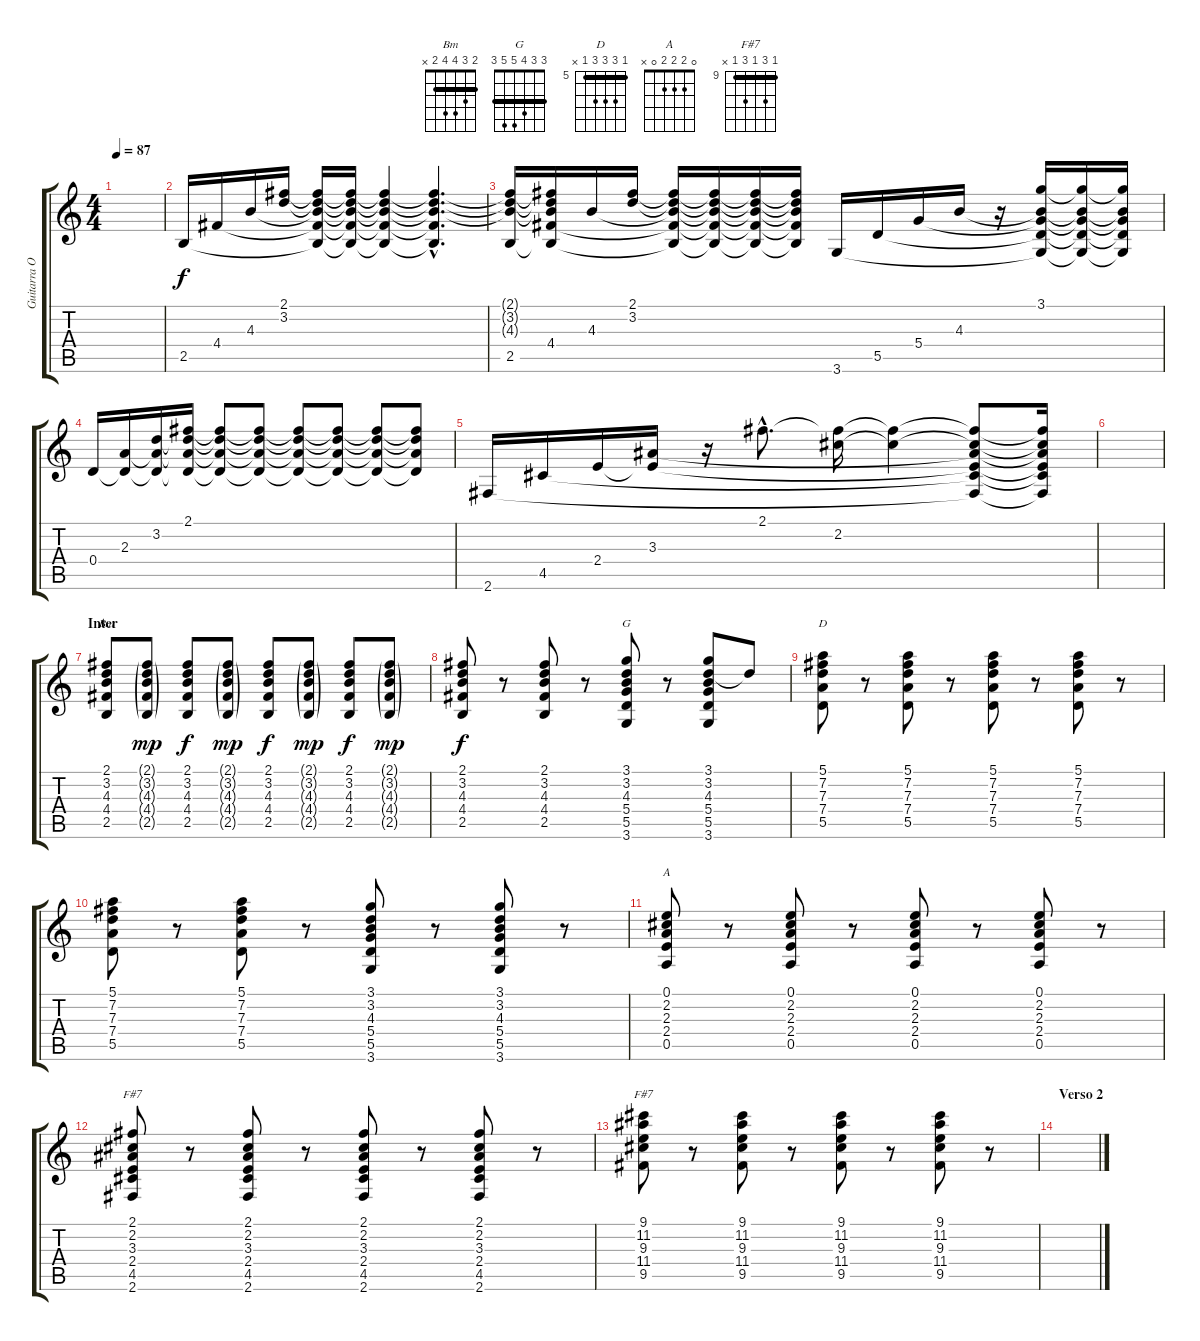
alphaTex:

\track ("Guitarra OD" "Guitarra O") {instrument distortionguitar}
\staff {score tabs}
\tuning (E4 B3 G3 D3 A2 E2) {hide}
\chord ("Bm" 2 3 4 4 2 x) {barre 2}
\chord ("G" 3 3 4 5 5 3) {barre 3}
\chord ("D" 5 7 7 7 5 x) {firstfret 5 barre 5}
\chord ("A" 0 2 2 2 0 x)
\chord ("F#7" 2 2 3 2 4 2) {barre 2}
\chord ("F#7" 9 11 9 11 9 x) {firstfret 9 barre 9}
\ts (4 4)
\tempo 87
\clef g2
\ks c
|
2.5.16{volume 13 instrument acousticguitarnylon} 4.4.16 4.3.16 (2.1 3.2).16 (2.1{t} 3.2{t} 4.3{t} 4.4{t} 2.5{t}).16 (2.1{t} 3.2{t} 4.3{t} 4.4{t} 2.5{t}).16 (2.1{t} 3.2{t} 4.3{t} 4.4{t} 2.5{t}).4 (2.1{hac t} 3.2{hac t} 4.3{hac t} 4.4{hac t} 2.5{hac t}).4{d} |
(2.1{t} 3.2{t} 4.3{t} 2.5).16 (2.1{t} 3.2{t} 4.3{t} 4.4 2.5{t}).16 4.3.16 (2.1 3.2).16 (2.1{t} 3.2{t} 4.3{t} 4.4{t} 2.5{t}).16 (2.1{t} 3.2{t} 4.3{t} 4.4{t} 2.5{t}).16 (2.1{t} 3.2{t} 4.3{t} 4.4{t} 2.5{t}).16 (2.1{t} 3.2{t} 4.3{t} 4.4{t} 2.5{t}).16 3.6.16 5.5.16 5.4.16 4.3.16 r.16 (3.1 4.3{t} 5.4{t} 5.5{t} 3.6{t}).16 (3.1{t} 4.3{t} 5.4{t} 5.5{t} 3.6{t}).16 (3.1{t} 4.3{t} 5.4{t} 5.5{t} 3.6{t}).16 |
0.4.16 (2.3 0.4{t}).16 (3.2 2.3{t} 0.4{t}).16 (2.1 3.2{t} 2.3{t} 0.4{t}).16 (2.1{t} 3.2{t} 2.3{t} 0.4{t}).8 (2.1{t} 3.2{t} 2.3{t} 0.4{t}).8 (2.1{t} 3.2{t} 2.3{t} 0.4{t}).8 (2.1{t} 3.2{t} 2.3{t} 0.4{t}).8 (2.1{t} 3.2{t} 2.3{t} 0.4{t}).8 (2.1{t} 3.2{t} 2.3{t} 0.4{t}).8 |
2.6.16 4.5.16 2.4.16 (3.3 2.4{t}).16 r.16 2.1{hac}.8{d} (2.1{t} 2.2).16 (2.1{t} 2.2{t}).4 (2.1{t} 2.2{t} 3.3{t} 2.4{t} 4.5{t} 2.6{t}).8 (2.1{t} 2.2{t} 3.3{t} 2.4{t} 4.5{t} 2.6{t}).16 |
|
\section ("" "Inter")
(2.1 3.2 4.3 4.4 2.5).8{ch "Bm" volume 10 instrument overdrivenguitar} (2.1{g} 3.2{g} 4.3{g} 4.4{g} 2.5{g}).8{dy mp} (2.1 3.2 4.3 4.4 2.5).8{dy f} (2.1{g} 3.2{g} 4.3{g} 4.4{g} 2.5{g}).8{dy mp} (2.1 3.2 4.3 4.4 2.5).8{dy f} (2.1{g} 3.2{g} 4.3{g} 4.4{g} 2.5{g}).8{dy mp} (2.1 3.2 4.3 4.4 2.5).8{dy f} (2.1{g} 3.2{g} 4.3{g} 4.4{g} 2.5{g}).8{dy mp} |
(2.1 3.2 4.3 4.4 2.5).8{dy f} r.8 (2.1 3.2 4.3 4.4 2.5).8 r.8 (3.1 3.2 4.3 5.4 5.5 3.6).8{ch "G"} r.8 (3.1 3.2 4.3 5.4 5.5 3.6).8 3.2{t}.8 |
(5.1 7.2 7.3 7.4 5.5).8{ch "D"} r.8 (5.1 7.2 7.3 7.4 5.5).8 r.8 (5.1 7.2 7.3 7.4 5.5).8 r.8 (5.1 7.2 7.3 7.4 5.5).8 r.8 |
(5.1 7.2 7.3 7.4 5.5).8 r.8 (5.1 7.2 7.3 7.4 5.5).8 r.8 (3.1 3.2 4.3 5.4 5.5 3.6).8 r.8 (3.1 3.2 4.3 5.4 5.5 3.6).8 r.8 |
(0.1 2.2 2.3 2.4 0.5).8{ch "A"} r.8 (0.1 2.2 2.3 2.4 0.5).8 r.8 (0.1 2.2 2.3 2.4 0.5).8 r.8 (0.1 2.2 2.3 2.4 0.5).8 r.8 |
(2.1 2.2 3.3 2.4 4.5 2.6).8{ch "F#7"} r.8 (2.1 2.2 3.3 2.4 4.5 2.6).8 r.8 (2.1 2.2 3.3 2.4 4.5 2.6).8 r.8 (2.1 2.2 3.3 2.4 4.5 2.6).8 r.8 |
(9.1 11.2 9.3 11.4 9.5).8{ch "F#7"} r.8 (9.1 11.2 9.3 11.4 9.5).8 r.8 (9.1 11.2 9.3 11.4 9.5).8 r.8 (9.1 11.2 9.3 11.4 9.5).8 r.8 |
\section ("" "Verso 2")
